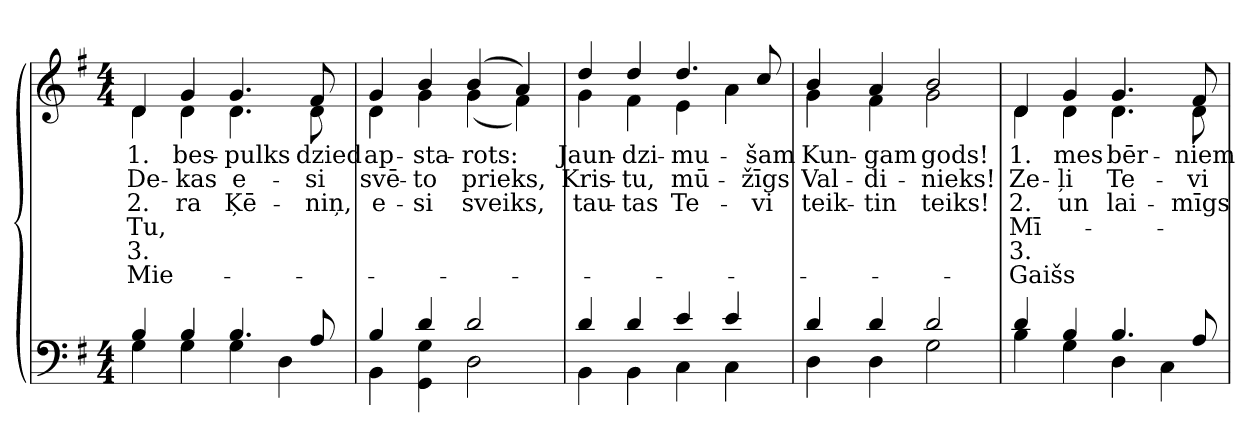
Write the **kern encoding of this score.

**kern	**kern	**text	**text	**text	**text	**text	**text
*part2	*part1	*part1	*part1	*part1	*part1	*part1	*part1
*staff2	*staff1	*staff1	*staff1	*staff1	*staff1	*staff1	*staff1
!!LO:PB:g=z
*clefF4	*clefG2	*	*	*	*	*	*
*k[f#]	*k[f#]	*	*	*	*	*	*
*G:	*G:	*	*	*	*	*	*
*M4/4	*M4/4	*	*	*	*	*	*
*MM100	*MM100	*	*	*	*	*	*
=1	=1	=1	=1	=1	=1	=1	=1
*^	*	*	*	*	*	*	*
!	!	!LO:TX:a:B:t=Allegretto	!	!	!	!	!	!
!	!	!	!LO:LY:b:color=#000000	!LO:LY:b:color=#000000	!LO:LY:b:color=#000000	!LO:LY:b:color=#000000	!LO:LY:b:color=#000000	!LO:LY:b:color=#000000
*	*	*^	*	*	*	*	*	*
4Bi/	4Gi\	4di/	4di\	1.	De-	2.	Tu,	3.	Mie-
!	!	!	!	!LO:LY:b:color=#000000	!LO:LY:b:color=#000000	!LO:LY:b:color=#000000	!	!	!
4Bi/	4Gi\	4gi/	4di\	-bes-	kas	-ra	.	.	.
!	!	!	!	!LO:LY:b:color=#000000	!LO:LY:b:color=#000000	!LO:LY:b:color=#000000	!	!	!
4.Bi/	4Gi\	4.gi/	4.di\	-pulks	e-	Ķē-	.	.	.
.	4Di\	.	.	.	.	.	.	.	.
!	!	!	!	!LO:LY:b:color=#000000	!LO:LY:b:color=#000000	!LO:LY:b:color=#000000	!	!	!
8Ai/	.	8f#i/	8di\	dzied	-si	-niņ,	.	.	.
=2	=2	=2	=2	=2	=2	=2	=2	=2	=2
!	!	!	!	!LO:LY:b:color=#000000	!LO:LY:b:color=#000000	!LO:LY:b:color=#000000	!	!	!
4Bi/	4BBi\	4gi/	4di\	ap-	svē-	e-	.	.	.
!	!	!	!	!LO:LY:b:color=#000000	!LO:LY:b:color=#000000	!LO:LY:b:color=#000000	!	!	!
4di/	4GGi\ 4Gi	4bi/	4gi\	-sta-	-to	-si	.	.	.
!	!	!	!	!LO:LY:b:color=#000000	!LO:LY:b:color=#000000	!LO:LY:b:color=#000000	!	!	!
2di/	2Di\	(4bi/	(4gi\	-rots:	prieks,	sveiks,	.	.	.
.	.	4ai/)	4f#i\)	.	.	.	.	.	.
=3	=3	=3	=3	=3	=3	=3	=3	=3	=3
!	!	!	!	!LO:LY:b:color=#000000	!LO:LY:b:color=#000000	!LO:LY:b:color=#000000	!	!	!
4di/	4BBi\	4ddi/	4gi\	Jaun-	Kris-	tau-	.	.	.
!	!	!	!	!LO:LY:b:color=#000000	!LO:LY:b:color=#000000	!LO:LY:b:color=#000000	!	!	!
4di/	4BBi\	4ddi/	4f#i\	-dzi-	-tu,	-tas	.	.	.
!	!	!	!	!LO:LY:b:color=#000000	!LO:LY:b:color=#000000	!LO:LY:b:color=#000000	!	!	!
4ei/	4Ci\	4.ddi/	4ei\	-mu-	mū-	Te-	.	.	.
4ei/	4Ci\	.	4ai\	.	.	.	.	.	.
!	!	!	!	!LO:LY:b:color=#000000	!LO:LY:b:color=#000000	!LO:LY:b:color=#000000	!	!	!
.	.	8cci/	.	-šam	-žīgs	-vi	.	.	.
=4	=4	=4	=4	=4	=4	=4	=4	=4	=4
!	!	!	!	!LO:LY:b:color=#000000	!LO:LY:b:color=#000000	!LO:LY:b:color=#000000	!	!	!
4di/	4Di\	4bi/	4gi\	Kun-	Val-	teik-	.	.	.
!	!	!	!	!LO:LY:b:color=#000000	!LO:LY:b:color=#000000	!LO:LY:b:color=#000000	!	!	!
4di/	4Di\	4ai/	4f#i\	-gam	-di-	-tin	.	.	.
!	!	!	!	!LO:LY:b:color=#000000	!LO:LY:b:color=#000000	!LO:LY:b:color=#000000	!	!	!
2di/	2Gi\	2bi/	2gi\	gods!	-nieks!	teiks!	.	.	.
!!LO:LB:g=z	!!
=5	=5	=5	=5	=5	=5	=5	=5	=5	=5
!	!	!	!	!LO:LY:b:color=#000000	!LO:LY:b:color=#000000	!LO:LY:b:color=#000000	!LO:LY:b:color=#000000	!LO:LY:b:color=#000000	!LO:LY:b:color=#000000
4di/	4Bi\	4di/	4di\	1.	Ze-	2.	Mī-	3.	Gaišs
!	!	!	!	!LO:LY:b:color=#000000	!LO:LY:b:color=#000000	!LO:LY:b:color=#000000	!	!	!
4Bi/	4Gi\	4gi/	4di\	-mes	-ļi	un	.	.	.
!	!	!	!	!LO:LY:b:color=#000000	!LO:LY:b:color=#000000	!LO:LY:b:color=#000000	!	!	!
4.Bi/	4Di\	4.gi/	4.di\	bēr-	Te-	lai-	.	.	.
.	4Ci\	.	.	.	.	.	.	.	.
!	!	!	!	!LO:LY:b:color=#000000	!LO:LY:b:color=#000000	!LO:LY:b:color=#000000	!	!	!
8Ai/	.	8f#i/	8di\	-niem	-vi	-mīgs	.	.	.
*v	*v	*	*	*	*	*	*	*	*
*	*v	*v	*	*	*	*	*	*
=	=	=	=	=	=	=	=
*-	*-	*-	*-	*-	*-	*-	*-
